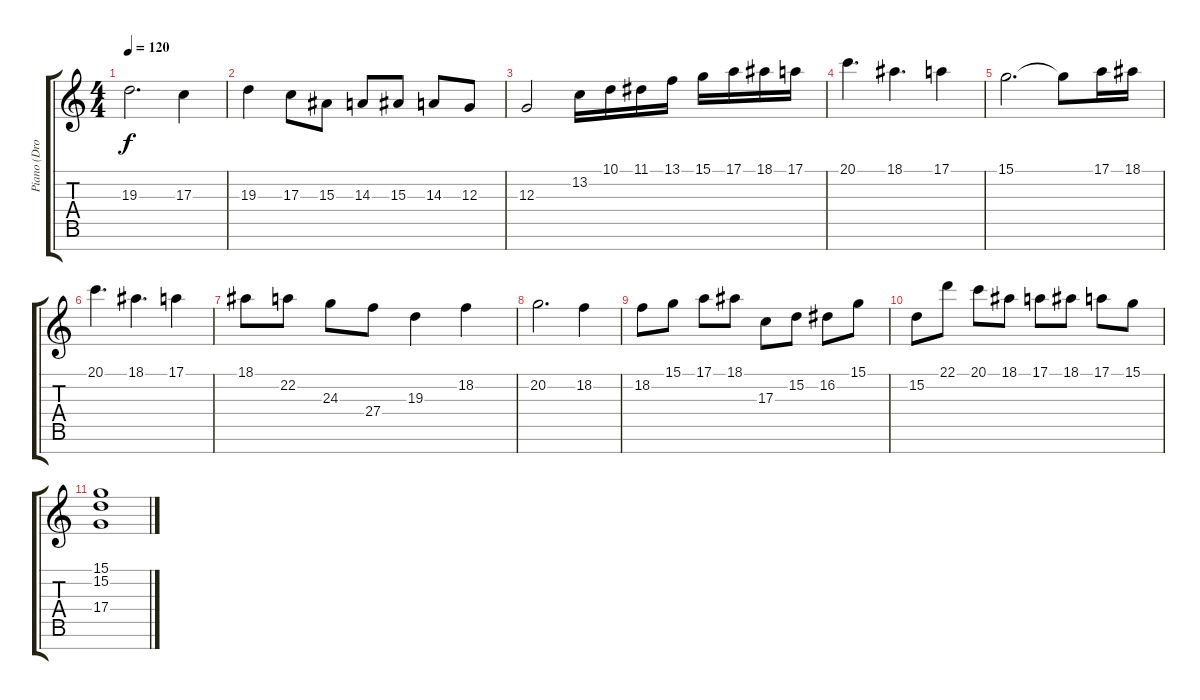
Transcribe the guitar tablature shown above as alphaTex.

\track ("Piano (Droite Haute)" "Piano (Dro") {instrument acousticgrandpiano}
\staff {score tabs}
\tuning (E4 B3 G3 D3 A2 E2 B1) {hide}
\ts (4 4)
\tempo 120
\clef g2
\ks c
19.3.2{d dy f} 17.3.4 |
19.3.4 17.3.8 15.3.8 14.3.8 15.3.8 14.3.8 12.3.8 |
12.3.2 13.2.16 10.1.16 11.1.16 13.1.16 15.1.16 17.1.16 18.1.16 17.1.16 |
20.1.4{d} 18.1.4{d} 17.1.4 |
15.1.2{d} 15.1{t}.8 17.1.16 18.1.16 |
20.1.4{d} 18.1.4{d} 17.1.4 |
18.1.8 22.2.8 24.3.8 27.4.8 19.3.4 18.2.4 |
20.2.2{d} 18.2.4 |
18.2.8 15.1.8 17.1.8 18.1.8 17.3.8 15.2.8 16.2.8 15.1.8 |
15.2.8 22.1.8 20.1.8 18.1.8 17.1.8 18.1.8 17.1.8 15.1.8 |
(15.1 15.2 17.4).1
